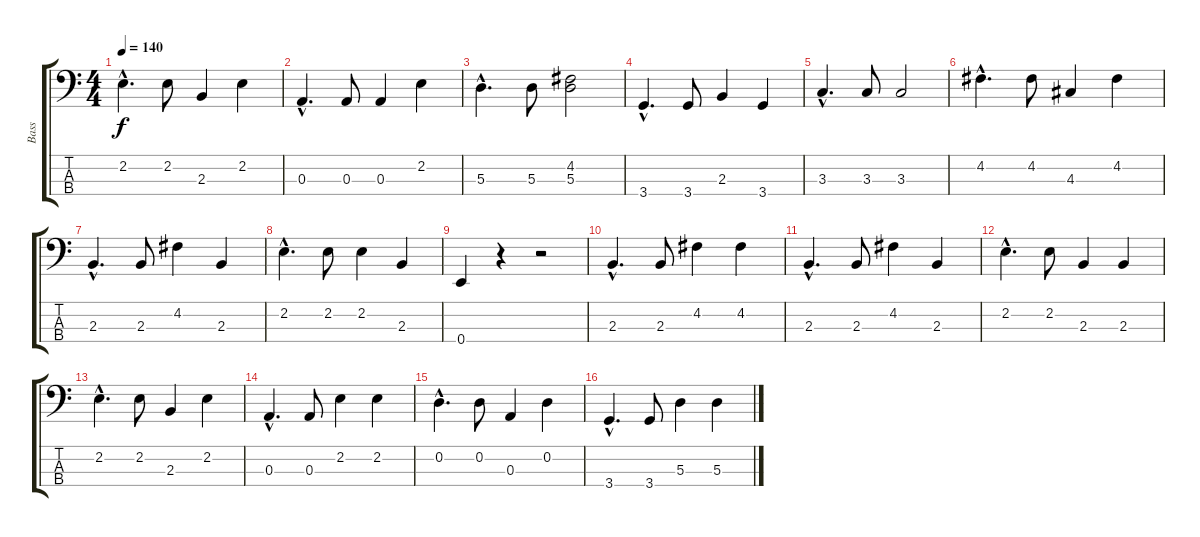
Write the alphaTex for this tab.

\track ("Bass" "Bass") {instrument acousticguitarnylon}
\staff {score tabs}
\tuning (G2 D2 A1 E1) {hide}
\ts (4 4)
\tempo 140
\clef f4
\ks c
2.2{hac}.4{d dy f} 2.2.8 2.3.4 2.2.4 |
0.3{hac}.4{d} 0.3.8 0.3.4 2.2.4 |
5.3{hac}.4{d} 5.3.8 (4.2 5.3).2 |
3.4{hac}.4{d} 3.4.8 2.3.4 3.4.4 |
3.3{hac}.4{d} 3.3.8 3.3.2 |
4.2{hac}.4{d} 4.2.8 4.3.4 4.2.4 |
2.3{hac}.4{d} 2.3.8 4.2.4 2.3.4 |
2.2{hac}.4{d} 2.2.8 2.2.4 2.3.4 |
0.4.4 r.4 r.2 |
2.3{hac}.4{d} 2.3.8 4.2.4 4.2.4 |
2.3{hac}.4{d} 2.3.8 4.2.4 2.3.4 |
2.2{hac}.4{d} 2.2.8 2.3.4 2.3.4 |
2.2{hac}.4{d} 2.2.8 2.3.4 2.2.4 |
0.3{hac}.4{d} 0.3.8 2.2.4 2.2.4 |
0.2{hac}.4{d} 0.2.8 0.3.4 0.2.4 |
3.4{hac}.4{d} 3.4.8 5.3.4 5.3.4
